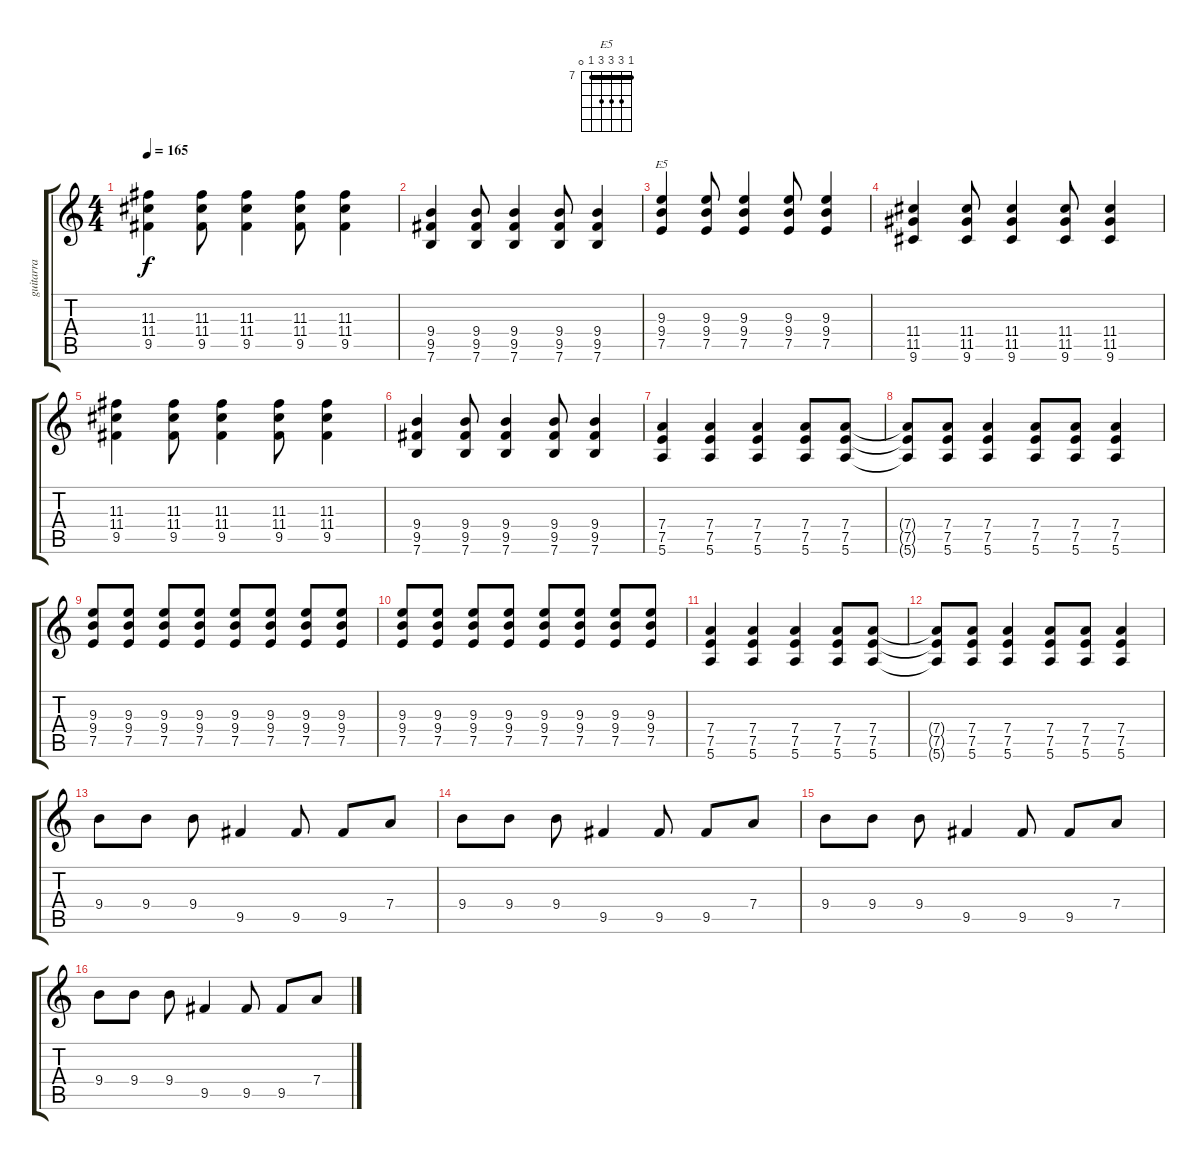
\track ("guitarra" "guitarra") {instrument overdrivenguitar}
\staff {score tabs}
\tuning (E4 B3 G3 D3 A2 E2) {hide}
\chord ("E5" 7 9 9 9 7 0) {firstfret 7 barre 7}
\ts (4 4)
\tempo 165
\clef g2
\ks c
(11.3 11.4 9.5).4{dy f} (11.3 11.4 9.5).8 (11.3 11.4 9.5).4 (11.3 11.4 9.5).8 (11.3 11.4 9.5).4 |
(9.4 9.5 7.6).4 (9.4 9.5 7.6).8 (9.4 9.5 7.6).4 (9.4 9.5 7.6).8 (9.4 9.5 7.6).4 |
(9.3 9.4 7.5).4{ch "E5"} (9.3 9.4 7.5).8 (9.3 9.4 7.5).4 (9.3 9.4 7.5).8 (9.3 9.4 7.5).4 |
(11.4 11.5 9.6).4 (11.4 11.5 9.6).8 (11.4 11.5 9.6).4 (11.4 11.5 9.6).8 (11.4 11.5 9.6).4 |
(11.3 11.4 9.5).4 (11.3 11.4 9.5).8 (11.3 11.4 9.5).4 (11.3 11.4 9.5).8 (11.3 11.4 9.5).4 |
(9.4 9.5 7.6).4 (9.4 9.5 7.6).8 (9.4 9.5 7.6).4 (9.4 9.5 7.6).8 (9.4 9.5 7.6).4 |
(7.4 7.5 5.6).4 (7.4 7.5 5.6).4 (7.4 7.5 5.6).4 (7.4 7.5 5.6).8 (7.4 7.5 5.6).8 |
(7.4{t} 7.5{t} 5.6{t}).8 (7.4 7.5 5.6).8 (7.4 7.5 5.6).4 (7.4 7.5 5.6).8 (7.4 7.5 5.6).8 (7.4 7.5 5.6).4 |
(9.3 9.4 7.5).8 (9.3 9.4 7.5).8 (9.3 9.4 7.5).8 (9.3 9.4 7.5).8 (9.3 9.4 7.5).8 (9.3 9.4 7.5).8 (9.3 9.4 7.5).8 (9.3 9.4 7.5).8 |
(9.3 9.4 7.5).8 (9.3 9.4 7.5).8 (9.3 9.4 7.5).8 (9.3 9.4 7.5).8 (9.3 9.4 7.5).8 (9.3 9.4 7.5).8 (9.3 9.4 7.5).8 (9.3 9.4 7.5).8 |
(7.4 7.5 5.6).4 (7.4 7.5 5.6).4 (7.4 7.5 5.6).4 (7.4 7.5 5.6).8 (7.4 7.5 5.6).8 |
(7.4{t} 7.5{t} 5.6{t}).8 (7.4 7.5 5.6).8 (7.4 7.5 5.6).4 (7.4 7.5 5.6).8 (7.4 7.5 5.6).8 (7.4 7.5 5.6).4 |
9.4.8 9.4.8 9.4.8 9.5.4 9.5.8 9.5.8 7.4.8 |
9.4.8 9.4.8 9.4.8 9.5.4 9.5.8 9.5.8 7.4.8 |
9.4.8 9.4.8 9.4.8 9.5.4 9.5.8 9.5.8 7.4.8 |
9.4.8 9.4.8 9.4.8 9.5.4 9.5.8 9.5.8 7.4.8
